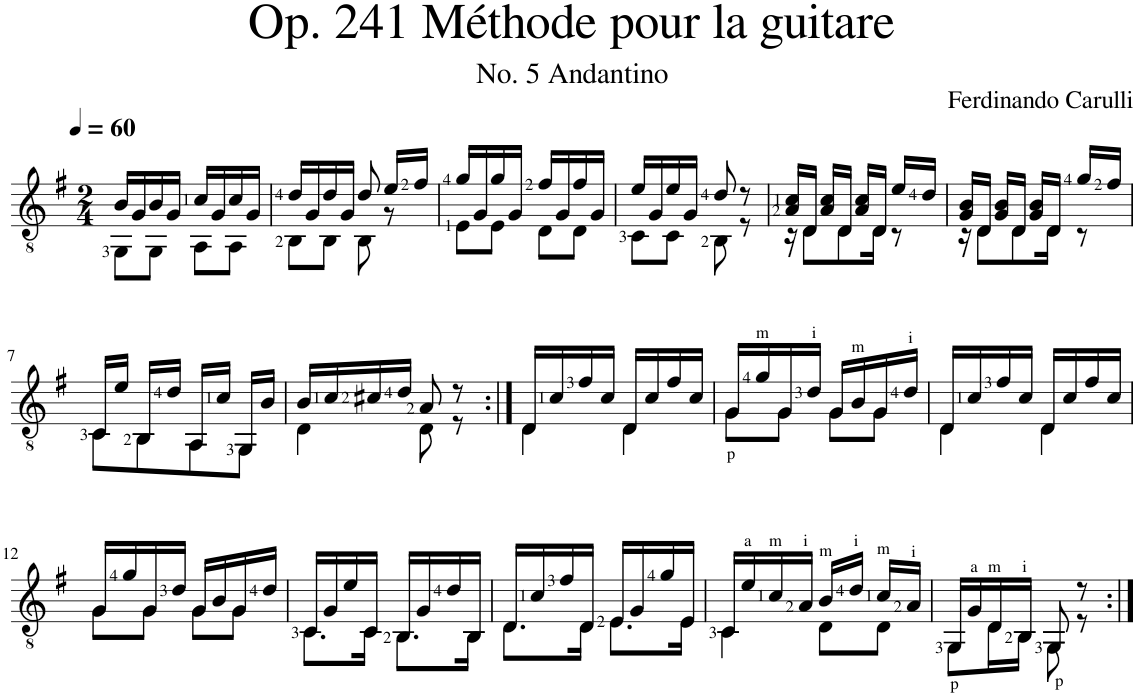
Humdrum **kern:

**kern
*part1
*staff1
*I"Classical Guitar
*I'Guit.
*clefGv2
*k[f#]
*M2/4
*MM60
=1
*^
16B/LL	8GG\L
16G/	.
16B/	8GG\J
16G/JJ	.
16c/LL	8AA\L
16G/	.
16c/	8AA\J
16G/JJ	.
=2	=2
16d/LL	8BB\L
16G/	.
16d/	8BB\J
16G/JJ	.
8d/	8BB\
16e/LL	8r
16f#/JJ	.
=3	=3
16g/LL	8E\L
16G/	.
16g/	8E\J
16G/JJ	.
16f#/LL	8D\L
16G/	.
16f#/	8D\J
16G/JJ	.
=4	=4
16e/LL	8C\L
16G/	.
16e/	8C\J
16G/JJ	.
8d/	8BB\
8r	8r
=5	=5
16A/ 16c/LL	16r
16D/JJ	8D\L
16A/ 16c/LL	.
16D/JJ	8D\
16A/ 16c/LL	.
16D/JJ	16D\Jk
16e/LL	8r
16d/JJ	.
=6	=6
16G/ 16B/LL	16r
16D/JJ	8D\L
16G/ 16B/LL	.
16D/JJ	8D\
16G/ 16B/LL	.
16D/JJ	16D\Jk
16g/LL	8r
16f#/JJ	.
!!LO:LB:g=z	!!
=7	=7
16C/LL	8C\L
16e/JJ	.
16BB/LL	8BB\
16d/JJ	.
16AA/LL	8AA\
16c/JJ	.
16GG/LL	8GG\J
16B/JJ	.
=8	=8
16B/LL	4D\
16c/	.
16c#X/	.
16d/JJ	.
8A/	8D\
8r	8r
=9:|!	=9:|!
16D/LL	4D\
16c/	.
16f#/	.
16c/JJ	.
16D/LL	4D\
16c/	.
16f#/	.
16c/JJ	.
=10	=10
16G</LL	8G\L
16g/	.
16G/	8G\J
16d/JJ	.
16G/LL	8G\L
16B/	.
16G/	8G\J
16d/JJ	.
=11	=11
16D/LL	4D\
16c/	.
16f#/	.
16c/JJ	.
16D/LL	4D\
16c/	.
16f#/	.
16c/JJ	.
!!LO:LB:g=z	!!
=12	=12
16G/LL	8G\L
16g/	.
16G/	8G\J
16d/JJ	.
16G/LL	8G\L
16B/	.
16G/	8G\J
16d/JJ	.
=13	=13
16C/LL	8.C\L
16G/	.
16e/	.
16C/JJ	16C\Jk
16BB/LL	8.BB\L
16G/	.
16d/	.
16BB/JJ	16BB\Jk
=14	=14
16D/LL	8.D\L
16c/	.
16f#/	.
16D/JJ	16D\Jk
16E/LL	8.E\L
16G/	.
16g/	.
16E/JJ	16E\Jk
=15	=15
16C/LL	4C\
16e/	.
16c/	.
16A/JJ	.
16B/LL	8D\L
16d/JJ	.
16c/LL	8D\J
16A/JJ	.
=16	=16
16GG/LL	8GG\L
16G/	.
16D/	16D\L
16BB/JJ	16BB\JJ
8GG/	8GG\
8r	8r
*v	*v
=:|!
*-
